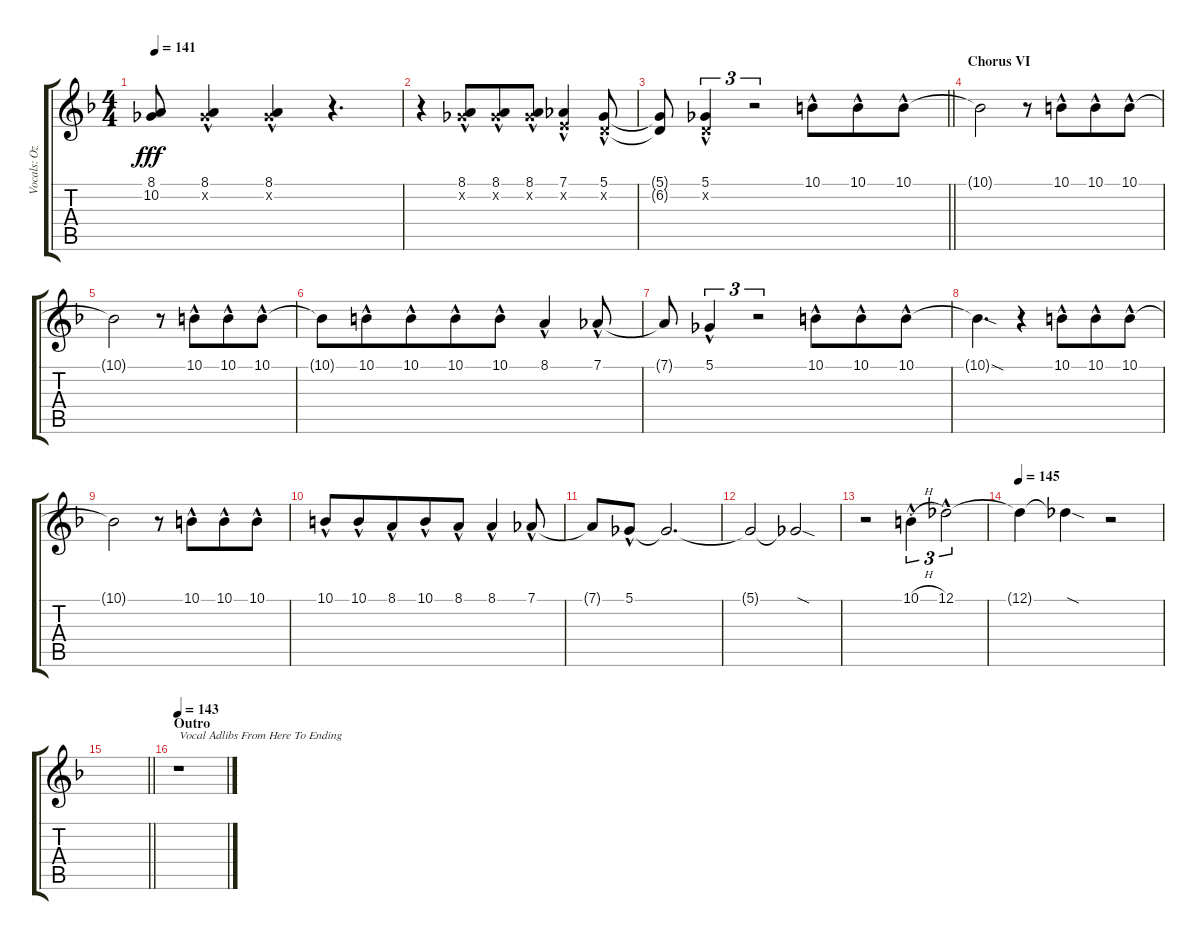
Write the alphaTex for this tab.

\track ("Vocals: Ozzy" "Vocals: Oz") {instrument lead2sawtooth}
\staff {score tabs}
\tuning (Db4 Ab3 E3 B2 Gb2 Db2) {hide}
\ts (4 4)
\tempo 141
\clef g2
\ks f
(8.1{t} 10.2{t}).8{dy fff} (8.1{hac} 10.2{x}).4 (8.1{hac} 10.2{x}).4 r.4{d} |
r.4 (8.1{hac} 10.2{x}).8 (8.1{hac} 10.2{x}).8{beam merge} (8.1{hac} 10.2{x}).8 (7.1{hac} 8.2{x}).4 (5.1{hac} 6.2{x}).8 |
\barLineRight lightlight
(5.1{t} 6.2{t}).8 (5.1{hac} 6.2{x}).4{tu (3 2)} r.2{tu (3 2)} 10.1{hac}.8{beam merge} 10.1{hac}.8 10.1{hac}.8 |
\section ("" "Chorus VI")
10.1{t}.2 r.8 10.1{hac}.8{beam merge} 10.1{hac}.8 10.1{hac}.8 |
10.1{t}.2 r.8 10.1{hac}.8{beam merge} 10.1{hac}.8 10.1{hac}.8 |
10.1{t}.8 10.1{hac}.8{beam merge} 10.1{hac}.8 10.1{hac}.8{beam merge} 10.1{hac}.8 8.1{hac}.4 7.1{hac}.8 |
7.1{t}.8 5.1{hac}.4{tu (3 2)} r.2{tu (3 2)} 10.1{hac}.8{beam merge} 10.1{hac}.8 10.1{hac}.8 |
10.1{sod t}.4{d} r.4 10.1{hac}.8{beam merge} 10.1{hac}.8 10.1{hac}.8 |
10.1{t}.2 r.8 10.1{hac}.8{beam merge} 10.1{hac}.8 10.1{hac}.8 |
10.1{hac}.8 10.1{hac}.8{beam merge} 8.1{hac}.8 10.1{hac}.8{beam merge} 8.1{hac}.8 8.1{hac}.4 7.1{hac}.8 |
7.1{t}.8 5.1{hac}.8 5.1{t}.2{d} |
5.1{t}.2 5.1{sod t}.2 |
r.2 10.1{h hac st}.4{tu (3 2)} 12.1{hac}.2{tu (3 2)} |
\tempo 145
12.1{t}.4 12.1{sod t}.4 r.2 |
\barLineRight lightlight
|
\section ("" "Outro")
\tempo 143
r.1{txt "Vocal Adlibs From Here To Ending"}
